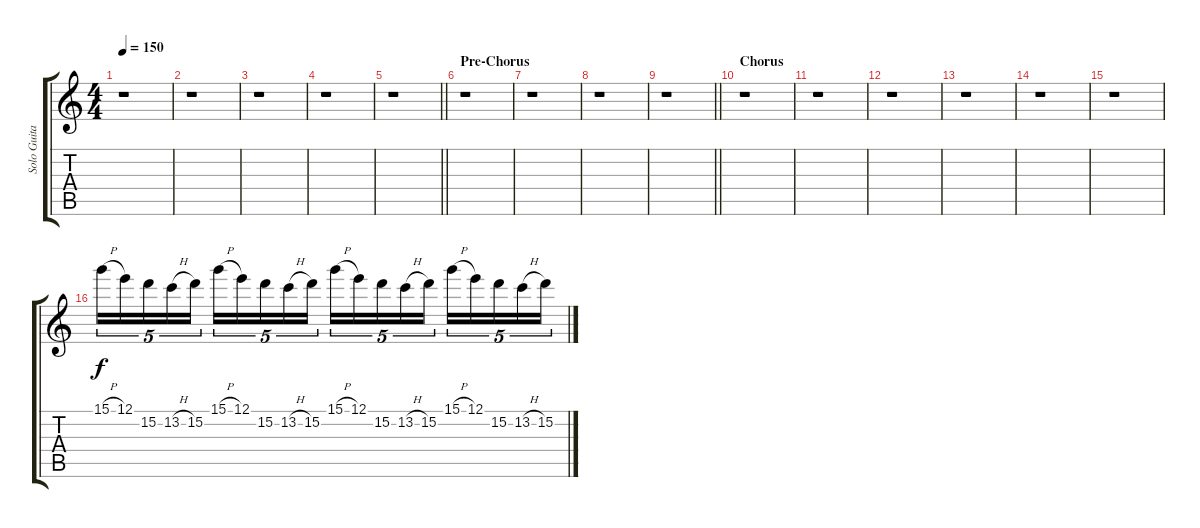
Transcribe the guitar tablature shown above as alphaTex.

\track ("Solo Guitar" "Solo Guita") {instrument overdrivenguitar}
\staff {score tabs}
\tuning (E4 B3 G3 D3 A2 E2) {hide}
\ts (4 4)
\tempo 150
\clef g2
\ks c
r.1{dy f} |
r.1 |
r.1 |
r.1 |
\barLineRight lightlight
r.1 |
\section ("" "Pre-Chorus")
r.1 |
r.1 |
r.1 |
\barLineRight lightlight
r.1 |
\section ("" "Chorus")
r.1 |
r.1 |
r.1 |
r.1 |
r.1 |
r.1 |
15.1{h}.16{tu (5 4) instrument overdrivenguitar} 12.1.16{tu (5 4)} 15.2.16{tu (5 4)} 13.2{h}.16{tu (5 4)} 15.2.16{tu (5 4)} 15.1{h}.16{tu (5 4)} 12.1.16{tu (5 4)} 15.2.16{tu (5 4)} 13.2{h}.16{tu (5 4)} 15.2.16{tu (5 4)} 15.1{h}.16{tu (5 4)} 12.1.16{tu (5 4)} 15.2.16{tu (5 4)} 13.2{h}.16{tu (5 4)} 15.2.16{tu (5 4)} 15.1{h}.16{tu (5 4)} 12.1.16{tu (5 4)} 15.2.16{tu (5 4)} 13.2{h}.16{tu (5 4)} 15.2.16{tu (5 4)}
